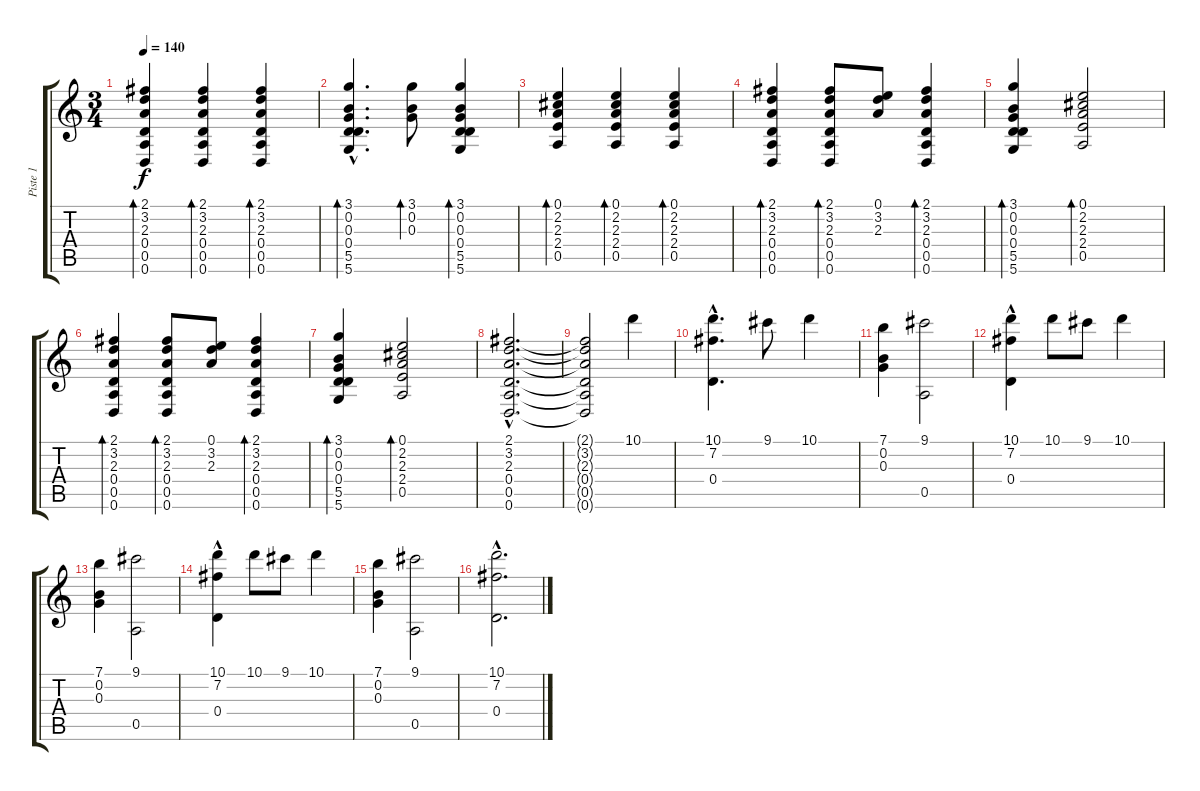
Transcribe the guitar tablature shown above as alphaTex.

\track ("Piste 1" "Piste 1") {instrument acousticguitarnylon}
\staff {score tabs}
\tuning (E4 B3 G3 D3 A2 D2) {hide}
\ts (3 4)
\tempo 140
\clef g2
\ks c
(2.1 3.2 2.3 0.4 0.5 0.6).4{bd 120 dy f} (2.1 3.2 2.3 0.4 0.5 0.6).4{bd 120} (2.1 3.2 2.3 0.4 0.5 0.6).4{bd 120} |
(3.1{hac} 0.2{hac} 0.3{hac} 0.4{hac} 5.5 5.6).4{d bd 120} (3.1 0.2 0.3).8{bd 120} (3.1 0.2 0.3 0.4 5.5 5.6).4{bd 120} |
(0.1 2.2 2.3 2.4 0.5).4{bd 120} (0.1 2.2 2.3 2.4 0.5).4{bd 120} (0.1 2.2 2.3 2.4 0.5).4{bd 120} |
(2.1 3.2 2.3 0.4 0.5 0.6).4{bd 120} (2.1 3.2 2.3 0.4 0.5 0.6).8{bd 120} (0.1 3.2 2.3).8 (2.1 3.2 2.3 0.4 0.5 0.6).4{bd 120} |
(3.1 0.2 0.3 0.4 5.5 5.6).4{bd 120} (0.1 2.2 2.3 2.4 0.5).2{bd 240} |
(2.1 3.2 2.3 0.4 0.5 0.6).4{bd 120} (2.1 3.2 2.3 0.4 0.5 0.6).8{bd 120} (0.1 3.2 2.3).8 (2.1 3.2 2.3 0.4 0.5 0.6).4{bd 120} |
(3.1 0.2 0.3 0.4 5.5 5.6).4{bd 120} (0.1 2.2 2.3 2.4 0.5).2{bd 240} |
(2.1{hac} 3.2{hac} 2.3{hac} 0.4{hac} 0.5{hac} 0.6{hac}).2{d} |
(2.1{t} 3.2{t} 2.3{t} 0.4{t} 0.5{t} 0.6{t}).2 10.1.4 |
(10.1{hac} 7.2{hac} 0.4{hac}).4{d} 9.1.8 10.1.4 |
(7.1 0.2 0.3).4 (9.1 0.5).2 |
(10.1 7.2 0.4{hac}).4 10.1.8 9.1.8 10.1.4 |
(7.1 0.2 0.3).4 (9.1 0.5).2 |
(10.1 7.2 0.4{hac}).4 10.1.8 9.1.8 10.1.4 |
(7.1 0.2 0.3).4 (9.1 0.5).2 |
(10.1{hac} 7.2{hac} 0.4{hac}).2{d}
